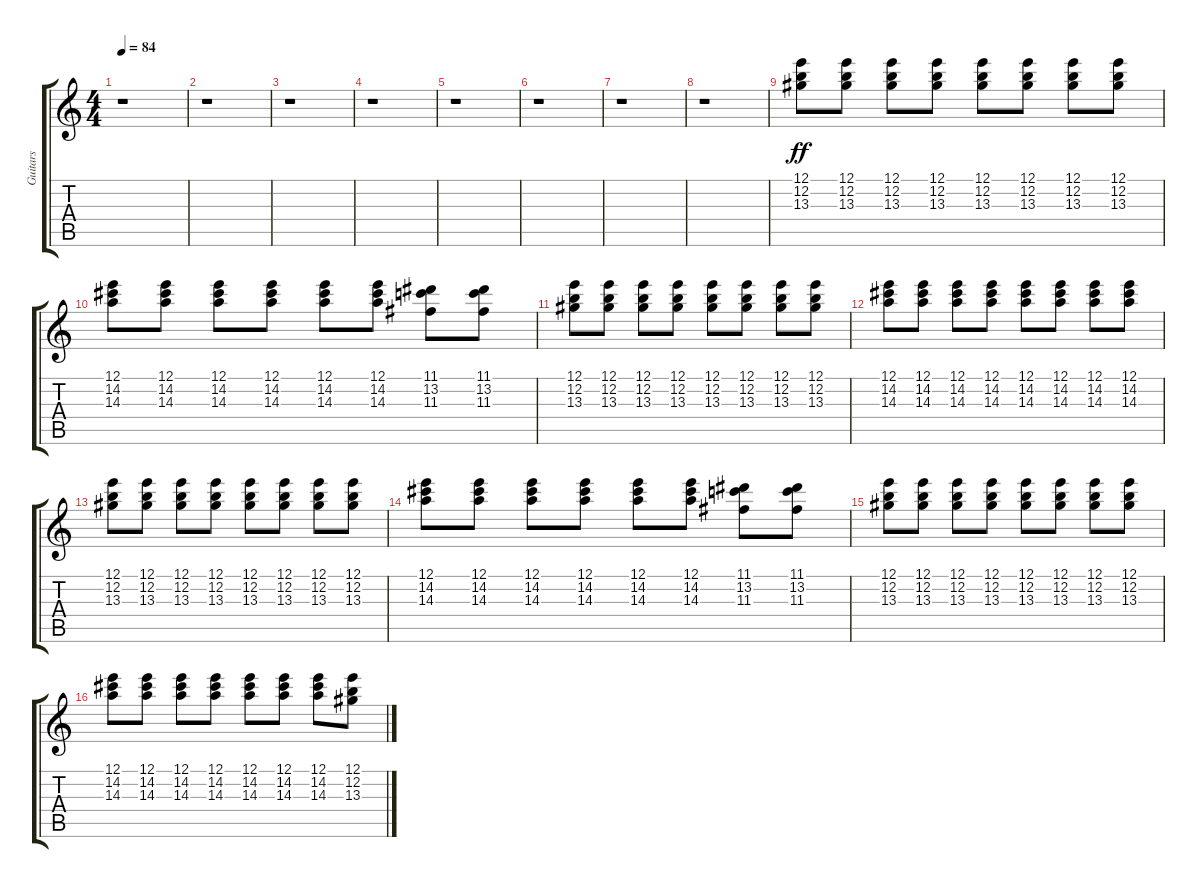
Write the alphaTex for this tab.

\track ("Guitars" "Guitars") {instrument acousticguitarsteel}
\staff {score tabs}
\tuning (E4 B3 G3 D3 A2 E2) {hide}
\ts (4 4)
\tempo 84
\clef g2
\ks c
r.1{dy ff instrument acousticguitarsteel} |
r.1 |
r.1 |
r.1 |
r.1 |
r.1 |
r.1 |
r.1 |
(12.1 12.2 13.3).8 (12.1 12.2 13.3).8 (12.1 12.2 13.3).8 (12.1 12.2 13.3).8 (12.1 12.2 13.3).8 (12.1 12.2 13.3).8 (12.1 12.2 13.3).8 (12.1 12.2 13.3).8 |
(12.1 14.2 14.3).8 (12.1 14.2 14.3).8 (12.1 14.2 14.3).8 (12.1 14.2 14.3).8 (12.1 14.2 14.3).8 (12.1 14.2 14.3).8 (11.1 13.2 11.3).8 (11.1 13.2 11.3).8 |
(12.1 12.2 13.3).8 (12.1 12.2 13.3).8 (12.1 12.2 13.3).8 (12.1 12.2 13.3).8 (12.1 12.2 13.3).8 (12.1 12.2 13.3).8 (12.1 12.2 13.3).8 (12.1 12.2 13.3).8 |
(12.1 14.2 14.3).8 (12.1 14.2 14.3).8 (12.1 14.2 14.3).8 (12.1 14.2 14.3).8 (12.1 14.2 14.3).8 (12.1 14.2 14.3).8 (12.1 14.2 14.3).8 (12.1 14.2 14.3).8 |
(12.1 12.2 13.3).8 (12.1 12.2 13.3).8 (12.1 12.2 13.3).8 (12.1 12.2 13.3).8 (12.1 12.2 13.3).8 (12.1 12.2 13.3).8 (12.1 12.2 13.3).8 (12.1 12.2 13.3).8 |
(12.1 14.2 14.3).8 (12.1 14.2 14.3).8 (12.1 14.2 14.3).8 (12.1 14.2 14.3).8 (12.1 14.2 14.3).8 (12.1 14.2 14.3).8 (11.1 13.2 11.3).8 (11.1 13.2 11.3).8 |
(12.1 12.2 13.3).8 (12.1 12.2 13.3).8 (12.1 12.2 13.3).8 (12.1 12.2 13.3).8 (12.1 12.2 13.3).8 (12.1 12.2 13.3).8 (12.1 12.2 13.3).8 (12.1 12.2 13.3).8 |
(12.1 14.2 14.3).8 (12.1 14.2 14.3).8 (12.1 14.2 14.3).8 (12.1 14.2 14.3).8 (12.1 14.2 14.3).8 (12.1 14.2 14.3).8 (12.1 14.2 14.3).8 (12.1 12.2 13.3).8
